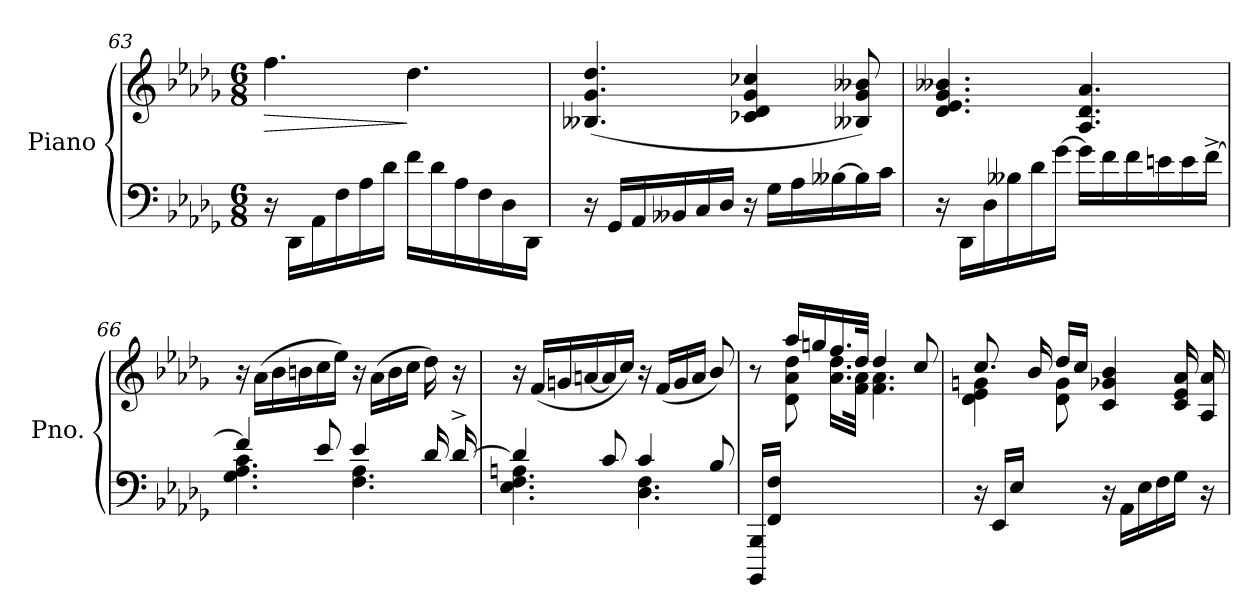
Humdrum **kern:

**kern	**kern	**dynam
*part1	*part1	*part1
*staff2	*staff1	*staff1/2
*I"Piano	*	*
*I'Pno.	*	*
*clefF4	*clefG2	*
*k[b-e-a-d-g-]	*k[b-e-a-d-g-]	*
*M6/8	*M6/8	*
=63	=63	=63
!	!	!LO:HP:b
16r	4.ff\	>
16DD-\LL	.	.
16AA-\	.	.
16F\	.	.
16A-\	.	.
16d-\JJ	.	.
16f\LL	4.dd-\	]
16d-\	.	.
16A-\	.	.
16F\	.	.
16D-\	.	.
16DD-\JJ	.	.
=64	=64	=64
16r	(>4.B--X/ 4.g-/ 4.dd-/	.
16GG-/LL	.	.
16AA-/	.	.
16BB--X/	.	.
16C/	.	.
16D-/JJ	.	.
16r	4c-X/ 4d-/ 4g-/ 4cc-X/	.
16G-\LL	.	.
16A-\	.	.
[16B--X\	.	.
16B--\]	8B--X/ 8g-/ 8b--X/)	.
16c\JJ	.	.
!!LO:LB:g=z
=65	=65	=65
16r	4.d-/ 4.e-/ 4.g-/ 4.b--X/	.
16DD-\LL	.	.
16D-\	.	.
16B--X\	.	.
16d-\	.	.
[16g-\JJ	.	.
16g-\LL]	4.A-/ 4.d-/ 4.a-/	.
16f\	.	.
16f\	.	.
16en\	.	.
16e\	.	.
[16f^\JJ	.	.
=66	=66	=66
*^	*	*
4f/]	4.G-\ 4.A-\ 4.c\	16r	.
.	.	(16a-\LL	.
.	.	16b-\	.
.	.	16bn\	.
8e-/	.	16cc\	.
.	.	16ee-\JJ)	.
4e-/	4.F\ 4.A-\	16r	.
.	.	(16a-\LL	.
.	.	16b\	.
.	.	16cc\JJ	.
16d-/	.	16dd-\)	.
[16d-^/	.	16r	.
=67	=67	=67	=67
4d-/]	4.E-\ 4.F\ 4.An\	16r	.
.	.	(16f/LL	.
.	.	16gn/	.
.	.	[16an/	.
8c/	.	16a/]	.
.	.	16cc/JJ)	.
4c/	4.D-\ 4.F\	16r	.
.	.	(16f/LL	.
.	.	16g/	.
.	.	16a/JJ	.
8B-/	.	8b-/)	.
*v	*v	*	*
!!LO:LB:g=z
=68	=68	=68
*	*^	*
16BBBB-/ 16BBB-/LL	8r	8ryy	.
16FF/ 16F/JJ	.	.	.
2ryy	16aa-/LL	8d-\ 8a-\ 8dd-\	.
.	16ggn/	.	.
.	16.ff/	16.a-\ 16.dd-\LL	.
.	32dd-/JJk	32f\ 32a-\JJk	.
.	4dd-/	4.f\ 4.a-\	.
8ryy	8cc/	.	.
=69	=69	=69	=69
16r	8.cc/	4d-\ 4e-\ 4gn\	.
16EE-/LL	.	.	.
16E-/JJ	.	.	.
8.ryy	16b-/	.	.
.	16dd-/LL	8d-\ 8g\	.
.	16cc/JJ	.	.
16r	4c/ 4g-X/ 4b-/	8ryy	.
16AA-\LL	.	.	.
16E-\	.	4ryy	.
16F\	.	.	.
16G-\JJ	16c/ 16e-/ 16a-/	.	.
16r	16A-/ 16a-/	.	.
*	*v	*v	*
=	=	=
*-	*-	*-
